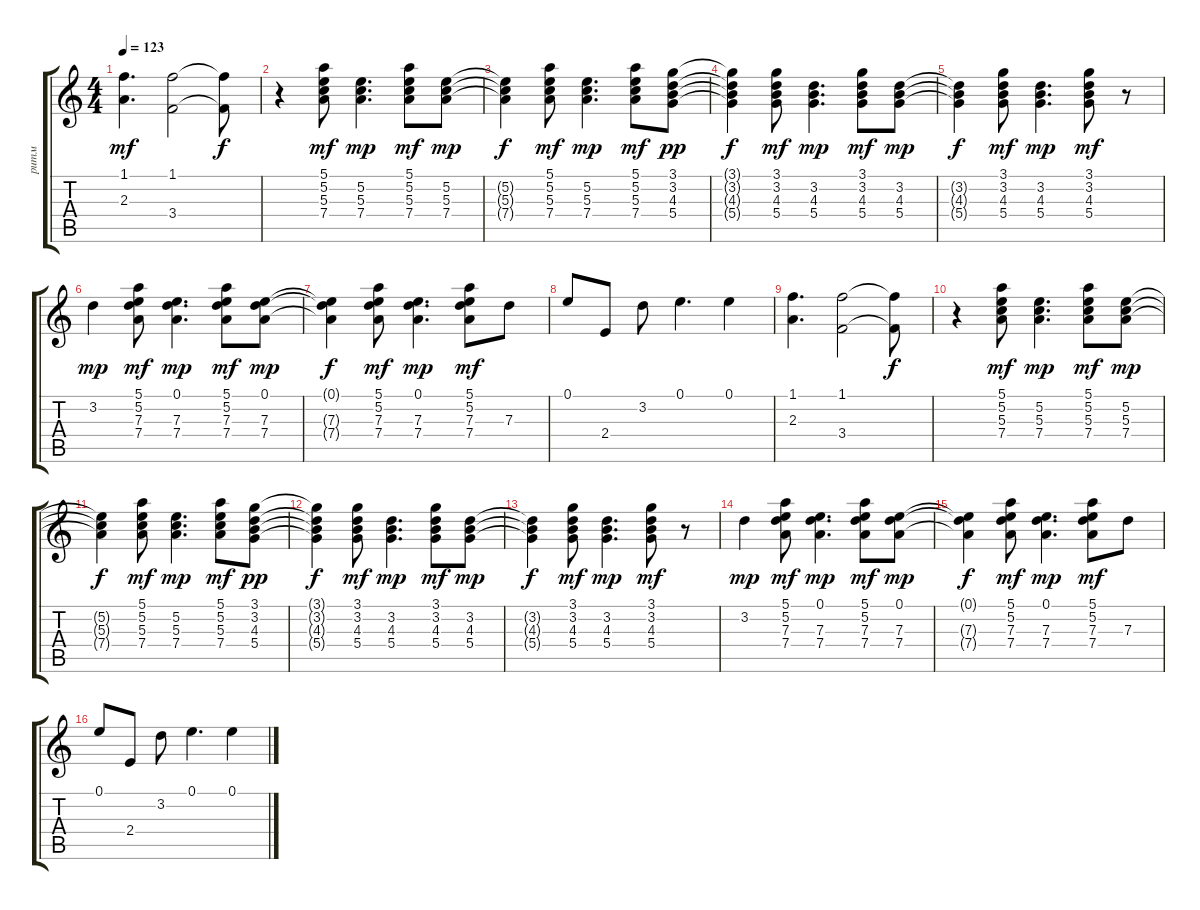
\track ("ритм" "ритм") {instrument electricguitarmuted}
\staff {score tabs}
\tuning (E4 B3 G3 D3 A2 E2) {hide}
\ts (4 4)
\tempo 123
\clef g2
\ks c
(1.1 2.3).4{d dy mf} (1.1 3.4).2 (1.1{t} 3.4{t}).8{dy f} |
r.4 (5.1 5.2 5.3 7.4).8{dy mf} (5.2 5.3 7.4).4{d dy mp} (5.1 5.2 5.3 7.4).8{dy mf} (5.2 5.3 7.4).8{dy mp} |
(5.2{t} 5.3{t} 7.4{t}).4{dy f} (5.1 5.2 5.3 7.4).8{dy mf} (5.2 5.3 7.4).4{d dy mp} (5.1 5.2 5.3 7.4).8{dy mf} (3.1 3.2 4.3 5.4).8{dy pp} |
(3.1{t} 3.2{t} 4.3{t} 5.4{t}).4{dy f} (3.1 3.2 4.3 5.4).8{dy mf} (3.2 4.3 5.4).4{d dy mp} (3.1 3.2 4.3 5.4).8{dy mf} (3.2 4.3 5.4).8{dy mp} |
(3.2{t} 4.3{t} 5.4{t}).4{dy f} (3.1 3.2 4.3 5.4).8{dy mf} (3.2 4.3 5.4).4{d dy mp} (3.1 3.2 4.3 5.4).8{dy mf} r.8 |
3.2.4{dy mp} (5.1 5.2 7.3 7.4).8{dy mf} (0.1 7.3 7.4).4{d dy mp} (5.1 5.2 7.3 7.4).8{dy mf} (0.1 7.3 7.4).8{dy mp} |
(0.1{t} 7.3{t} 7.4{t}).4{dy f} (5.1 5.2 7.3 7.4).8{dy mf} (0.1 7.3 7.4).4{d dy mp} (5.1 5.2 7.3 7.4).8{dy mf} 7.3.8 |
0.1.8 2.4.8 3.2.8 0.1.4{d} 0.1.4 |
(1.1 2.3).4{d} (1.1 3.4).2 (1.1{t} 3.4{t}).8{dy f} |
r.4 (5.1 5.2 5.3 7.4).8{dy mf} (5.2 5.3 7.4).4{d dy mp} (5.1 5.2 5.3 7.4).8{dy mf} (5.2 5.3 7.4).8{dy mp} |
(5.2{t} 5.3{t} 7.4{t}).4{dy f} (5.1 5.2 5.3 7.4).8{dy mf} (5.2 5.3 7.4).4{d dy mp} (5.1 5.2 5.3 7.4).8{dy mf} (3.1 3.2 4.3 5.4).8{dy pp} |
(3.1{t} 3.2{t} 4.3{t} 5.4{t}).4{dy f} (3.1 3.2 4.3 5.4).8{dy mf} (3.2 4.3 5.4).4{d dy mp} (3.1 3.2 4.3 5.4).8{dy mf} (3.2 4.3 5.4).8{dy mp} |
(3.2{t} 4.3{t} 5.4{t}).4{dy f} (3.1 3.2 4.3 5.4).8{dy mf} (3.2 4.3 5.4).4{d dy mp} (3.1 3.2 4.3 5.4).8{dy mf} r.8 |
3.2.4{dy mp} (5.1 5.2 7.3 7.4).8{dy mf} (0.1 7.3 7.4).4{d dy mp} (5.1 5.2 7.3 7.4).8{dy mf} (0.1 7.3 7.4).8{dy mp} |
(0.1{t} 7.3{t} 7.4{t}).4{dy f} (5.1 5.2 7.3 7.4).8{dy mf} (0.1 7.3 7.4).4{d dy mp} (5.1 5.2 7.3 7.4).8{dy mf} 7.3.8 |
0.1.8 2.4.8 3.2.8 0.1.4{d} 0.1.4
